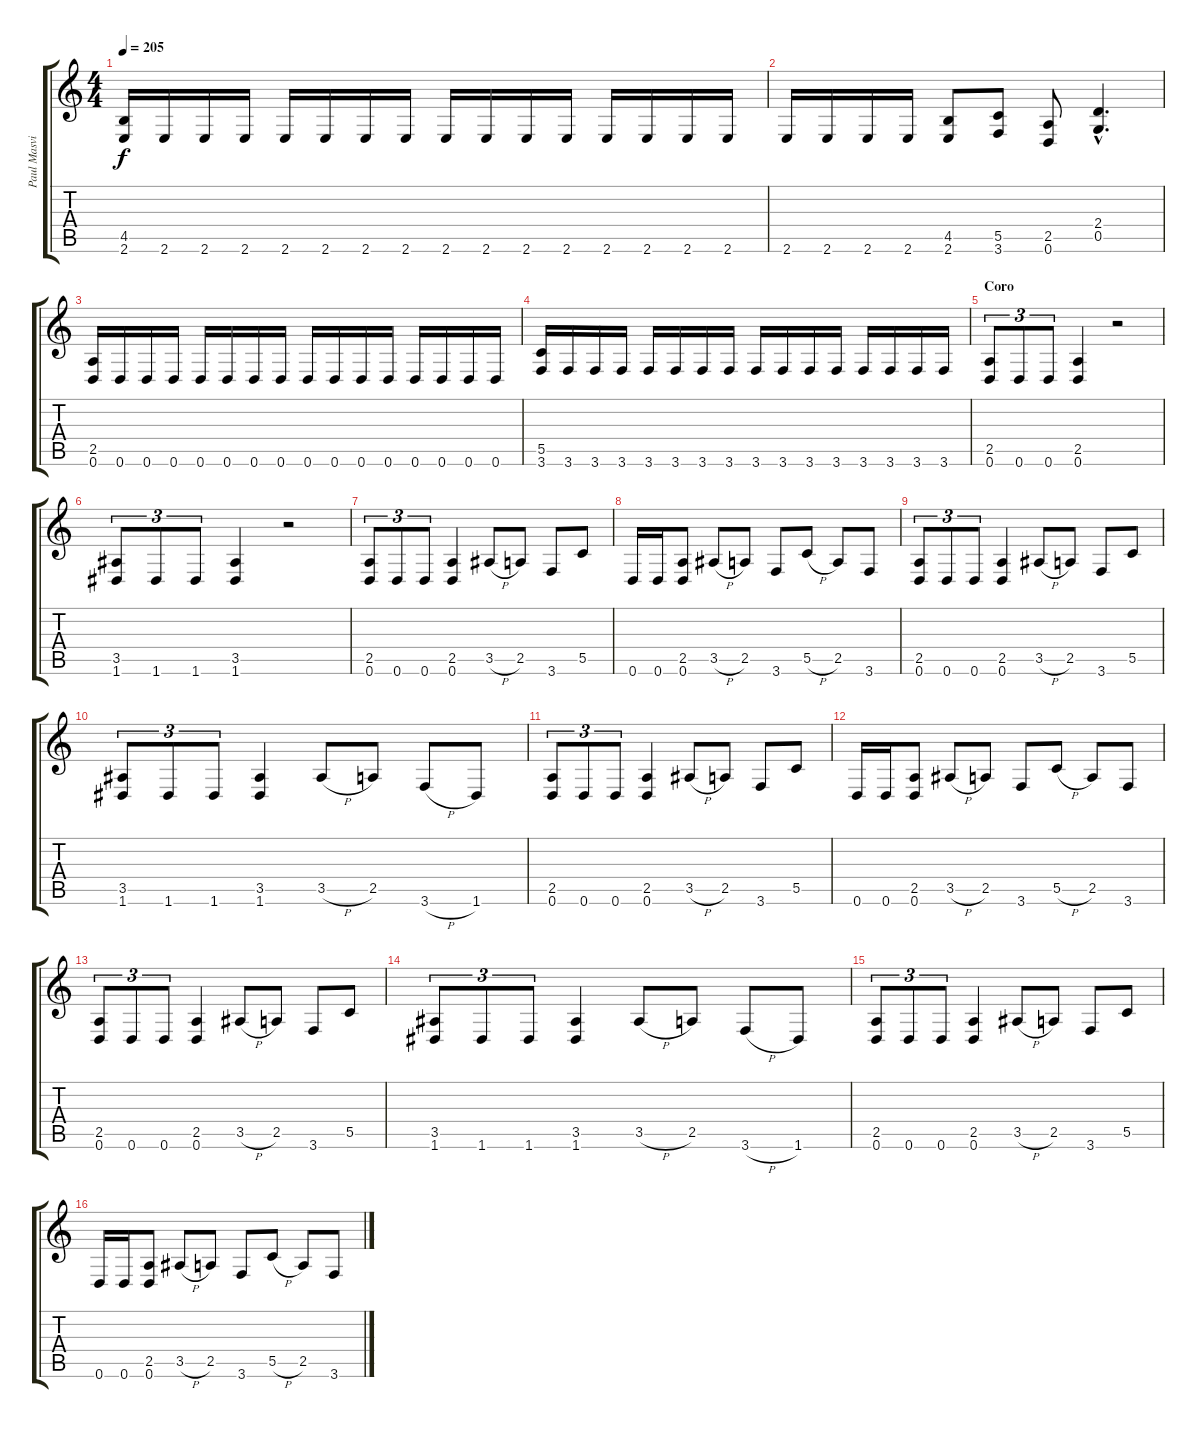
\track ("Paul Masvidal" "Paul Masvi") {instrument distortionguitar}
\staff {score tabs}
\tuning (D4 A3 F3 C3 G2 D2) {hide}
\ts (4 4)
\tempo 205
\clef g2
\ks c
(4.5 2.6).16{dy f} 2.6.16 2.6.16 2.6.16 2.6.16 2.6.16 2.6.16 2.6.16 2.6.16 2.6.16 2.6.16 2.6.16 2.6.16 2.6.16 2.6.16 2.6.16 |
2.6.16 2.6.16 2.6.16 2.6.16 (4.5 2.6).8 (5.5 3.6).8 (2.5 0.6).8 (2.4{hac} 0.5{hac}).4{d} |
(2.5 0.6).16 0.6.16 0.6.16 0.6.16 0.6.16 0.6.16 0.6.16 0.6.16 0.6.16 0.6.16 0.6.16 0.6.16 0.6.16 0.6.16 0.6.16 0.6.16 |
(5.5 3.6).16 3.6.16 3.6.16 3.6.16 3.6.16 3.6.16 3.6.16 3.6.16 3.6.16 3.6.16 3.6.16 3.6.16 3.6.16 3.6.16 3.6.16 3.6.16 |
\section ("" "Coro")
(2.5 0.6).8{tu (3 2)} 0.6.8{tu (3 2)} 0.6.8{tu (3 2)} (2.5 0.6).4 r.2 |
(3.5 1.6).8{tu (3 2)} 1.6.8{tu (3 2)} 1.6.8{tu (3 2)} (3.5 1.6).4 r.2 |
(2.5 0.6).8{tu (3 2)} 0.6.8{tu (3 2)} 0.6.8{tu (3 2)} (2.5 0.6).4 3.5{h}.8 2.5.8 3.6.8 5.5.8 |
0.6.16 0.6.16 (2.5 0.6).8 3.5{h}.8 2.5.8 3.6.8 5.5{h}.8 2.5.8 3.6.8 |
(2.5 0.6).8{tu (3 2)} 0.6.8{tu (3 2)} 0.6.8{tu (3 2)} (2.5 0.6).4 3.5{h}.8 2.5.8 3.6.8 5.5.8 |
(3.5 1.6).8{tu (3 2)} 1.6.8{tu (3 2)} 1.6.8{tu (3 2)} (3.5 1.6).4 3.5{h}.8 2.5.8 3.6{h}.8 1.6.8 |
(2.5 0.6).8{tu (3 2)} 0.6.8{tu (3 2)} 0.6.8{tu (3 2)} (2.5 0.6).4 3.5{h}.8 2.5.8 3.6.8 5.5.8 |
0.6.16 0.6.16 (2.5 0.6).8 3.5{h}.8 2.5.8 3.6.8 5.5{h}.8 2.5.8 3.6.8 |
(2.5 0.6).8{tu (3 2)} 0.6.8{tu (3 2)} 0.6.8{tu (3 2)} (2.5 0.6).4 3.5{h}.8 2.5.8 3.6.8 5.5.8 |
(3.5 1.6).8{tu (3 2)} 1.6.8{tu (3 2)} 1.6.8{tu (3 2)} (3.5 1.6).4 3.5{h}.8 2.5.8 3.6{h}.8 1.6.8 |
(2.5 0.6).8{tu (3 2)} 0.6.8{tu (3 2)} 0.6.8{tu (3 2)} (2.5 0.6).4 3.5{h}.8 2.5.8 3.6.8 5.5.8 |
0.6.16 0.6.16 (2.5 0.6).8 3.5{h}.8 2.5.8 3.6.8 5.5{h}.8 2.5.8 3.6.8
